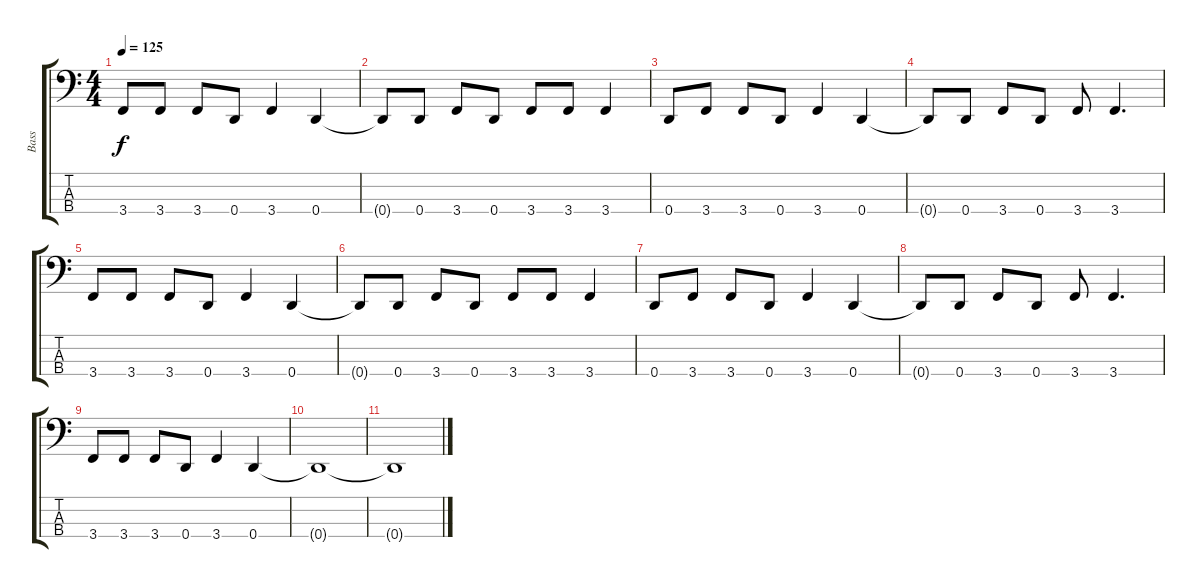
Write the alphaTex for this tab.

\track ("Bass" "Bass") {instrument electricbassfinger}
\staff {score tabs}
\tuning (F2 C2 G1 D1) {hide}
\ts (4 4)
\tempo 125
\clef f4
\ks c
3.4.8{dy f} 3.4.8 3.4.8 0.4.8 3.4.4 0.4.4 |
0.4{t}.8 0.4.8 3.4.8 0.4.8 3.4.8 3.4.8 3.4.4 |
0.4.8 3.4.8 3.4.8 0.4.8 3.4.4 0.4.4 |
0.4{t}.8 0.4.8 3.4.8 0.4.8 3.4.8 3.4.4{d} |
3.4.8 3.4.8 3.4.8 0.4.8 3.4.4 0.4.4 |
0.4{t}.8 0.4.8 3.4.8 0.4.8 3.4.8 3.4.8 3.4.4 |
0.4.8 3.4.8 3.4.8 0.4.8 3.4.4 0.4.4 |
0.4{t}.8 0.4.8 3.4.8 0.4.8 3.4.8 3.4.4{d} |
3.4.8 3.4.8 3.4.8 0.4.8 3.4.4 0.4.4 |
0.4{t}.1 |
0.4{t}.1
